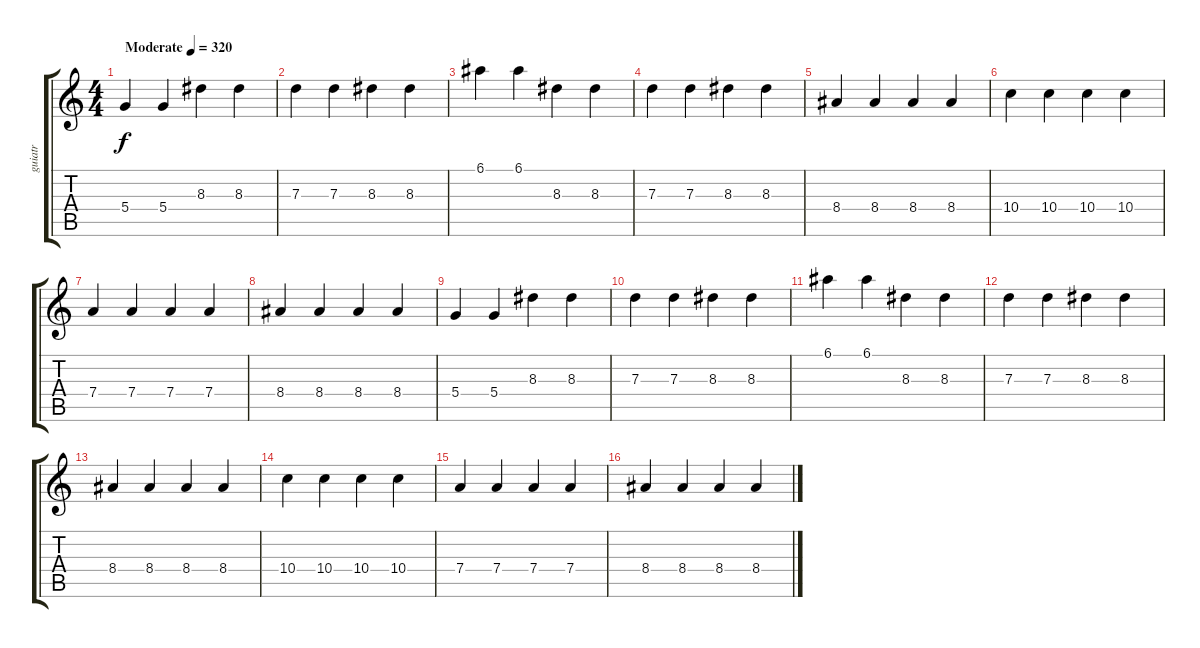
\track ("guiatr" "guiatr") {instrument distortionguitar}
\staff {score tabs}
\tuning (E4 B3 G3 D3 A2 E2) {hide}
\ts (4 4)
\tempo (320 "Moderate")
\clef g2
\ks c
5.4.4{dy f instrument distortionguitar} 5.4.4 8.3.4 8.3.4 |
7.3.4 7.3.4 8.3.4 8.3.4 |
6.1.4 6.1.4 8.3.4 8.3.4 |
7.3.4 7.3.4 8.3.4 8.3.4 |
8.4.4 8.4.4 8.4.4 8.4.4 |
10.4.4 10.4.4 10.4.4 10.4.4 |
7.4.4 7.4.4 7.4.4 7.4.4 |
8.4.4 8.4.4 8.4.4 8.4.4 |
5.4.4 5.4.4 8.3.4 8.3.4 |
7.3.4 7.3.4 8.3.4 8.3.4 |
6.1.4 6.1.4 8.3.4 8.3.4 |
7.3.4 7.3.4 8.3.4 8.3.4 |
8.4.4 8.4.4 8.4.4 8.4.4 |
10.4.4 10.4.4 10.4.4 10.4.4 |
7.4.4 7.4.4 7.4.4 7.4.4 |
8.4.4 8.4.4 8.4.4 8.4.4
